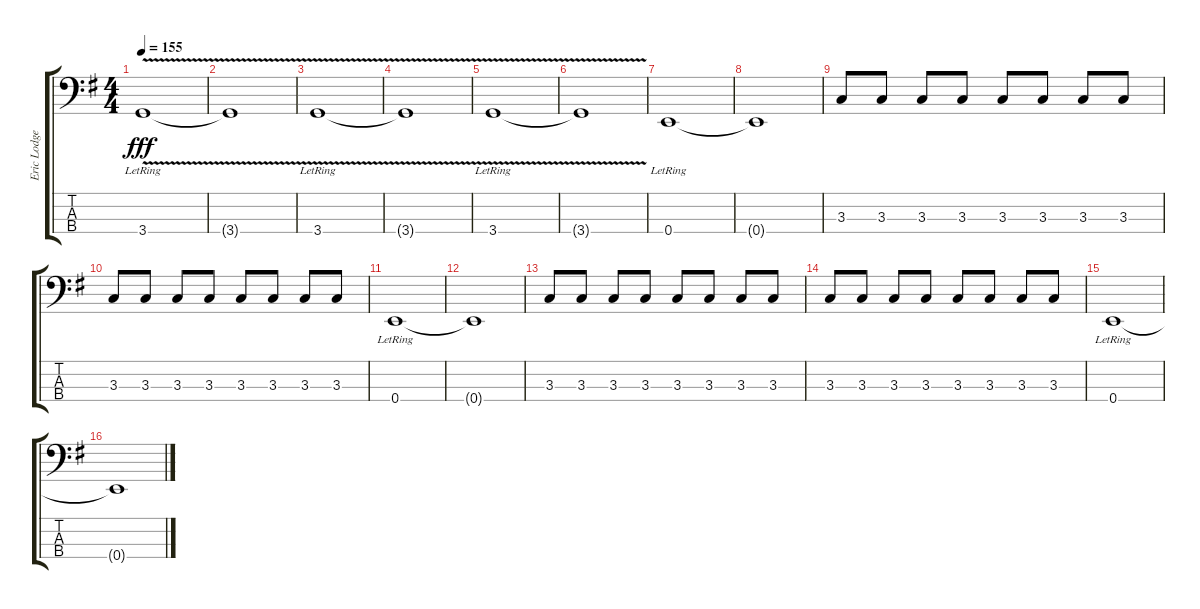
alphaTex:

\track ("Eric Lodge (Bass)" "Eric Lodge") {instrument electricbasspick}
\staff {score tabs}
\tuning (G2 D2 A1 E1) {hide}
\ts (4 4)
\tempo 155
\clef f4
\ks g
3.4{v lr}.1{dy fff} |
3.4{t}.1 |
3.4{v lr}.1 |
3.4{t}.1 |
3.4{v lr}.1 |
3.4{t}.1 |
0.4{lr}.1 |
0.4{t}.1 |
3.3.8 3.3.8 3.3.8 3.3.8 3.3.8 3.3.8 3.3.8 3.3.8 |
3.3.8 3.3.8 3.3.8 3.3.8 3.3.8 3.3.8 3.3.8 3.3.8 |
0.4{lr}.1 |
0.4{t}.1 |
3.3.8 3.3.8 3.3.8 3.3.8 3.3.8 3.3.8 3.3.8 3.3.8 |
3.3.8 3.3.8 3.3.8 3.3.8 3.3.8 3.3.8 3.3.8 3.3.8 |
0.4{lr}.1 |
0.4{t}.1
